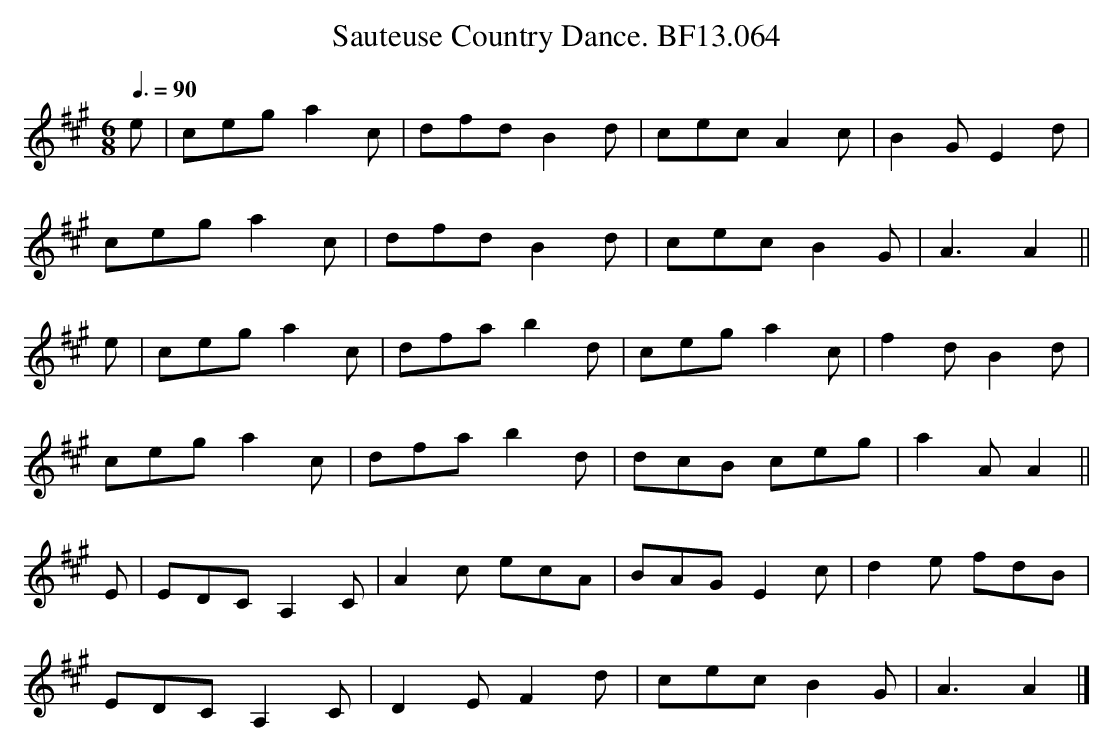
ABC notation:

X:1
T:Sauteuse Country Dance. BF13.064
M:6/8
L:1/8
Q:3/8=90
K:A Major
e|cega2c|dfdB2d|cecA2c|B2GE2d|
cega2c|dfdB2d|cecB2G|A3A2||
e|cega2c|dfab2d|cega2c|f2dB2d|
cega2c|dfab2d|dcB ceg|a2AA2||
E |EDCA,2C|A2c ecA|BAGE2c|d2e fdB|
EDCA,2C|D2EF2d|cecB2G|A3A2|]
